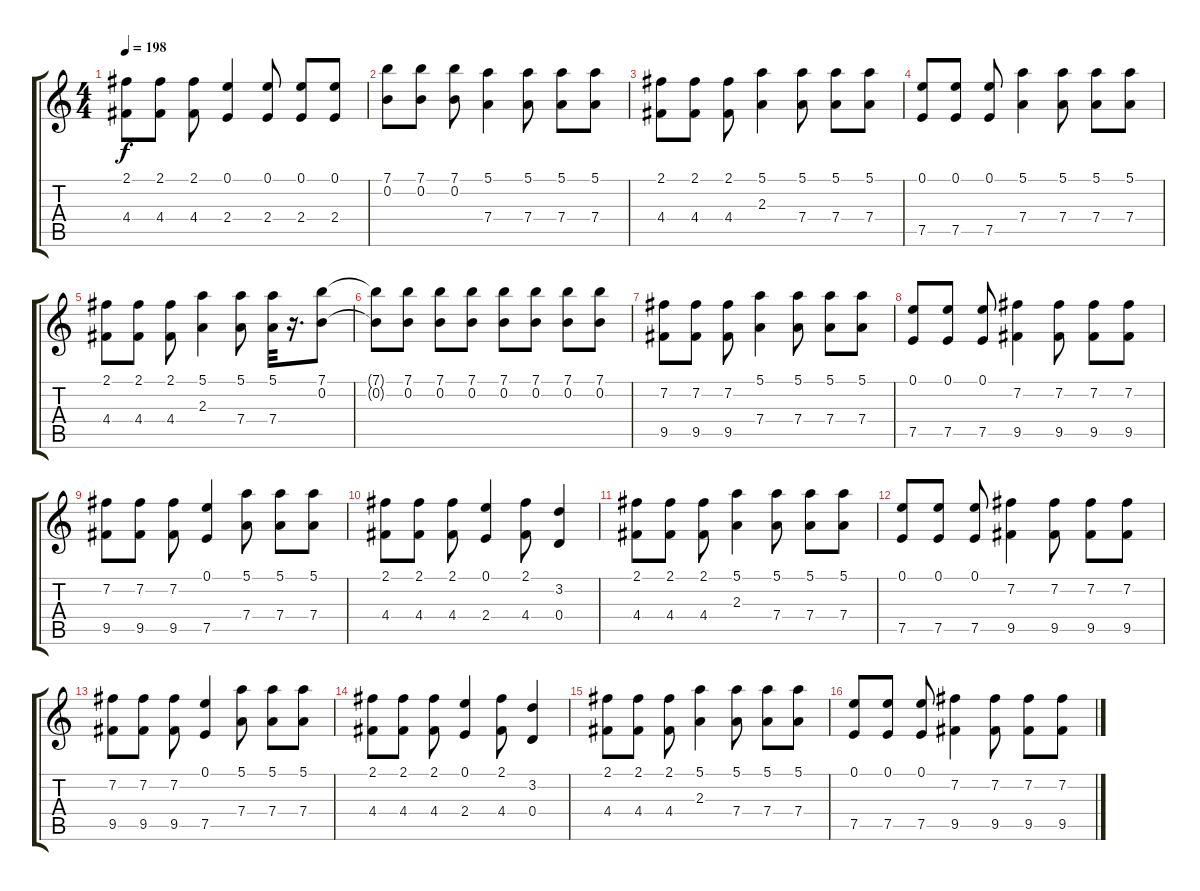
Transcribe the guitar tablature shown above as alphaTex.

\track "" {instrument overdrivenguitar}
\staff {score tabs}
\tuning (E4 B3 G3 D3 A2 E2) {hide}
\ts (4 4)
\tempo 198
\clef g2
\ks c
(2.1 4.4).8{dy f} (2.1 4.4).8 (2.1 4.4).8 (0.1 2.4).4 (0.1 2.4).8 (0.1 2.4).8 (0.1 2.4).8 |
(7.1 0.2).8 (7.1 0.2).8 (7.1 0.2).8 (5.1 7.4).4 (5.1 7.4).8 (5.1 7.4).8 (5.1 7.4).8 |
(2.1 4.4).8 (2.1 4.4).8 (2.1 4.4).8 (5.1 2.3).4 (5.1 7.4).8 (5.1 7.4).8 (5.1 7.4).8 |
(0.1 7.5).8 (0.1 7.5).8 (0.1 7.5).8 (5.1 7.4).4 (5.1 7.4).8 (5.1 7.4).8 (5.1 7.4).8 |
(2.1 4.4).8 (2.1 4.4).8 (2.1 4.4).8 (5.1 2.3).4 (5.1 7.4).8 (5.1 7.4).32 r.16{d} (7.1 0.2).8 |
(7.1{t} 0.2{t}).8 (7.1 0.2).8 (7.1 0.2).8 (7.1 0.2).8 (7.1 0.2).8 (7.1 0.2).8 (7.1 0.2).8 (7.1 0.2).8 |
(7.2 9.5).8 (7.2 9.5).8 (7.2 9.5).8 (5.1 7.4).4 (5.1 7.4).8 (5.1 7.4).8 (5.1 7.4).8 |
(0.1 7.5).8 (0.1 7.5).8 (0.1 7.5).8 (7.2 9.5).4 (7.2 9.5).8 (7.2 9.5).8 (7.2 9.5).8 |
(7.2 9.5).8 (7.2 9.5).8 (7.2 9.5).8 (0.1 7.5).4 (5.1 7.4).8 (5.1 7.4).8 (5.1 7.4).8 |
(2.1 4.4).8 (2.1 4.4).8 (2.1 4.4).8 (0.1 2.4).4 (2.1 4.4).8 (3.2 0.4).4 |
(2.1 4.4).8 (2.1 4.4).8 (2.1 4.4).8 (5.1 2.3).4 (5.1 7.4).8 (5.1 7.4).8 (5.1 7.4).8 |
(0.1 7.5).8 (0.1 7.5).8 (0.1 7.5).8 (7.2 9.5).4 (7.2 9.5).8 (7.2 9.5).8 (7.2 9.5).8 |
(7.2 9.5).8 (7.2 9.5).8 (7.2 9.5).8 (0.1 7.5).4 (5.1 7.4).8 (5.1 7.4).8 (5.1 7.4).8 |
(2.1 4.4).8 (2.1 4.4).8 (2.1 4.4).8 (0.1 2.4).4 (2.1 4.4).8 (3.2 0.4).4 |
(2.1 4.4).8 (2.1 4.4).8 (2.1 4.4).8 (5.1 2.3).4 (5.1 7.4).8 (5.1 7.4).8 (5.1 7.4).8 |
(0.1 7.5).8 (0.1 7.5).8 (0.1 7.5).8 (7.2 9.5).4 (7.2 9.5).8 (7.2 9.5).8 (7.2 9.5).8
